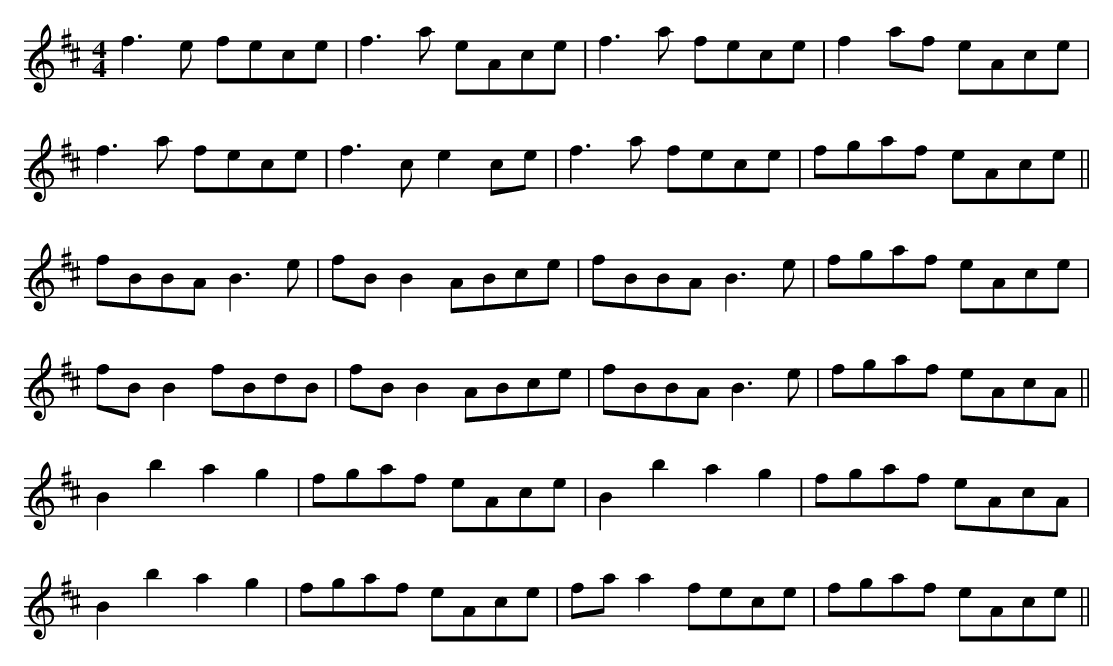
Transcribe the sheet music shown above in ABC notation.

X:1
M:4/4
K:Bmin
f3e fece|f3a eAce|f3a fece|f2 af eAce|
f3a fece|f3c e2ce|f3a fece|fgaf eAce||
fBBA B3e|fB B2 ABce|fBBA B3e|fgaf eAce|
fB B2 fBdB|fB B2 ABce|fBBA B3e|fgaf eAcA||
B2 b2 a2 g2|fgaf eAce|B2 b2 a2 g2|fgaf eAcA|
B2 b2 a2 g2|fgaf eAce|fa a2 fece|fgaf eAce||
